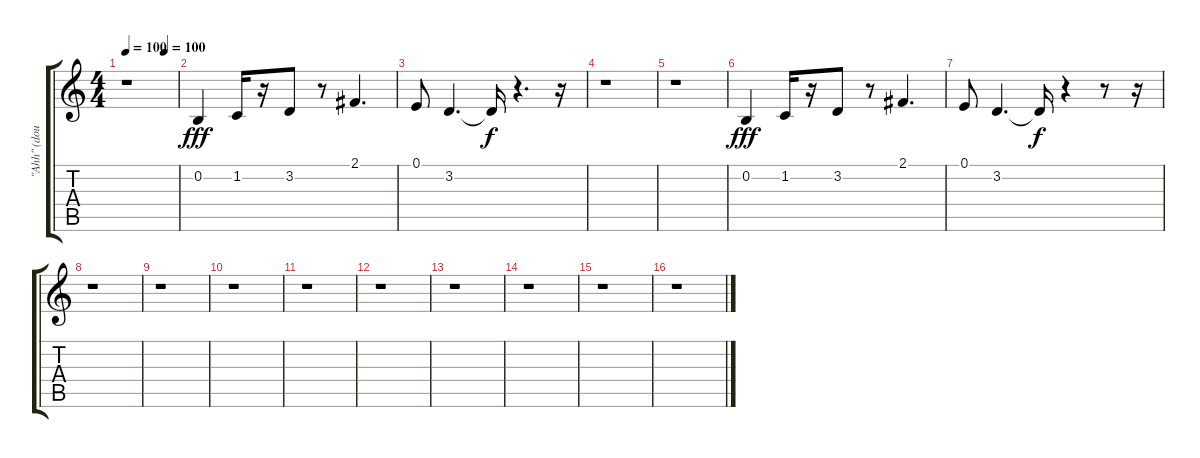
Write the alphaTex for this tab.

\track ("\"Ahh\" (double)" "\"Ahh\" (dou") {instrument synthvoice}
\staff {score tabs}
\tuning (E4 B3 G3 D3 A2 E2) {hide}
\ts (4 4)
\tempo 100
\tempo (100 0.75)
\clef g2
\ks c
r.1{dy f} |
0.2.4{dy fff} 1.2.16 r.16 3.2.8 r.8 2.1.4{d} |
0.1.8 3.2.4{d} 3.2{t}.16{dy f} r.4{d} r.16 |
r.1 |
r.1 |
0.2.4{dy fff} 1.2.16 r.16 3.2.8 r.8 2.1.4{d} |
0.1.8 3.2.4{d} 3.2{t}.16{dy f} r.4 r.8 r.16 |
r.1 |
r.1 |
r.1 |
r.1 |
r.1 |
r.1 |
r.1 |
r.1 |
r.1
